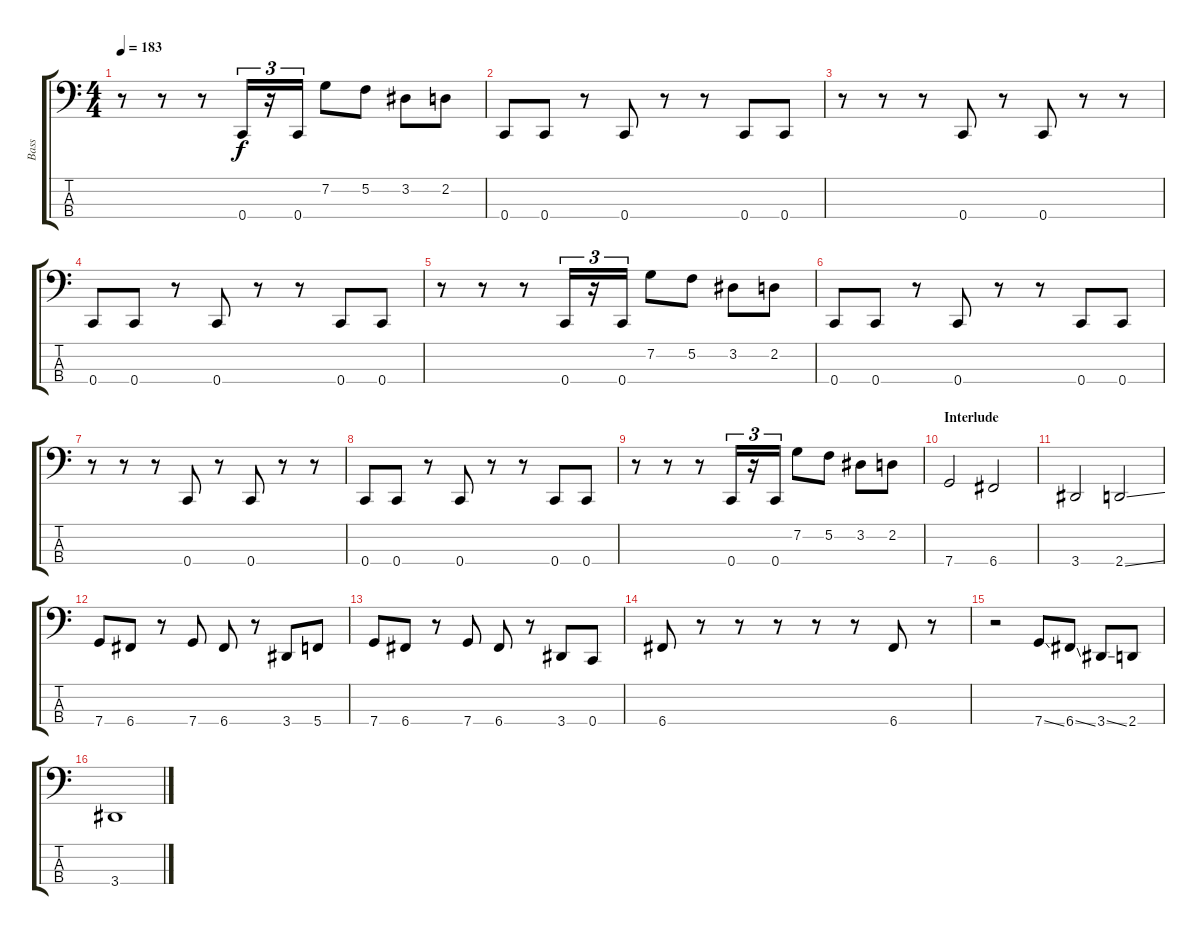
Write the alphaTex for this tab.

\track ("Bass" "Bass") {instrument electricbasspick}
\staff {score tabs}
\tuning (F2 C2 G1 C1) {hide}
\ts (4 4)
\tempo 183
\clef f4
\ks c
r.8{dy f} r.8 r.8 0.4.16{tu (3 2)} r.16{tu (3 2)} 0.4.16{tu (3 2)} 7.2.8 5.2.8 3.2.8 2.2.8 |
\section ("" "")
0.4.8 0.4.8 r.8 0.4.8 r.8 r.8 0.4.8 0.4.8 |
r.8 r.8 r.8 0.4.8 r.8 0.4.8 r.8 r.8 |
0.4.8 0.4.8 r.8 0.4.8 r.8 r.8 0.4.8 0.4.8 |
r.8 r.8 r.8 0.4.16{tu (3 2)} r.16{tu (3 2)} 0.4.16{tu (3 2)} 7.2.8 5.2.8 3.2.8 2.2.8 |
0.4.8 0.4.8 r.8 0.4.8 r.8 r.8 0.4.8 0.4.8 |
r.8 r.8 r.8 0.4.8 r.8 0.4.8 r.8 r.8 |
0.4.8 0.4.8 r.8 0.4.8 r.8 r.8 0.4.8 0.4.8 |
r.8 r.8 r.8 0.4.16{tu (3 2)} r.16{tu (3 2)} 0.4.16{tu (3 2)} 7.2.8 5.2.8 3.2.8 2.2.8 |
\section ("" "Interlude")
7.4.2 6.4.2 |
3.4.2 2.4{ss}.2 |
7.4.8 6.4.8 r.8 7.4.8 6.4.8 r.8 3.4.8 5.4.8 |
7.4.8 6.4.8 r.8 7.4.8 6.4.8 r.8 3.4.8 0.4.8 |
6.4.8 r.8 r.8 r.8 r.8 r.8 6.4.8 r.8 |
r.2 7.4{ss}.8 6.4{ss}.8 3.4{ss}.8 2.4.8 |
3.4.1
